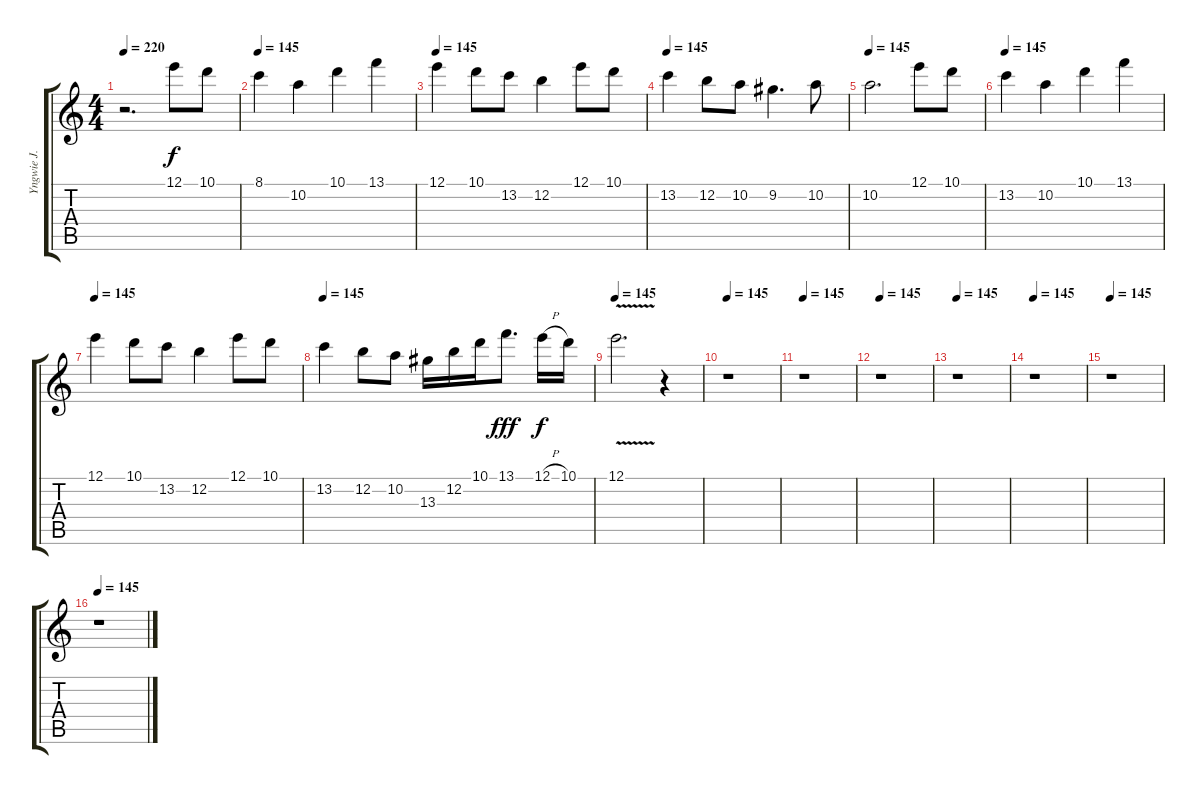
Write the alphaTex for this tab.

\track ("Yngwie J. Malmsteen (Acoustic Guitar I)" "Yngwie J. ") {instrument acousticguitarsteel}
\staff {score tabs}
\tuning (E4 B3 G3 D3 A2 E2) {hide}
\ts (4 4)
\tempo 220
\tempo 145
\tempo 220
\clef g2
\ks c
r.2{d dy f instrument acousticguitarnylon} 12.1.8{volume 12} 10.1.8 |
\tempo 145
8.1.4{instrument acousticguitarnylon} 10.2.4 10.1.4 13.1.4 |
\tempo 145
12.1.4{instrument acousticguitarnylon} 10.1.8 13.2.8 12.2.4 12.1.8 10.1.8 |
\tempo 145
13.2.4{instrument acousticguitarnylon} 12.2.8 10.2.8 9.2.4{d} 10.2.8 |
\tempo 145
10.2.2{d instrument acousticguitarnylon} 12.1.8 10.1.8 |
\tempo 145
13.2.4{instrument acousticguitarnylon} 10.2.4 10.1.4 13.1.4 |
\tempo 145
12.1.4{instrument acousticguitarnylon} 10.1.8 13.2.8 12.2.4 12.1.8 10.1.8 |
\tempo 145
13.2.4{instrument acousticguitarnylon} 12.2.8 10.2.8 13.3.16 12.2.16 10.1.16 13.1.8{d dy fff} 12.1{h}.16{dy f} 10.1.16 |
\tempo 145
12.1{v}.2{d instrument acousticguitarnylon} r.4 |
\tempo 145
r.1{instrument acousticguitarsteel} |
\tempo 145
r.1 |
\tempo 145
r.1 |
\tempo 145
r.1 |
\tempo 145
r.1 |
\tempo 145
r.1 |
\tempo 145
r.1
